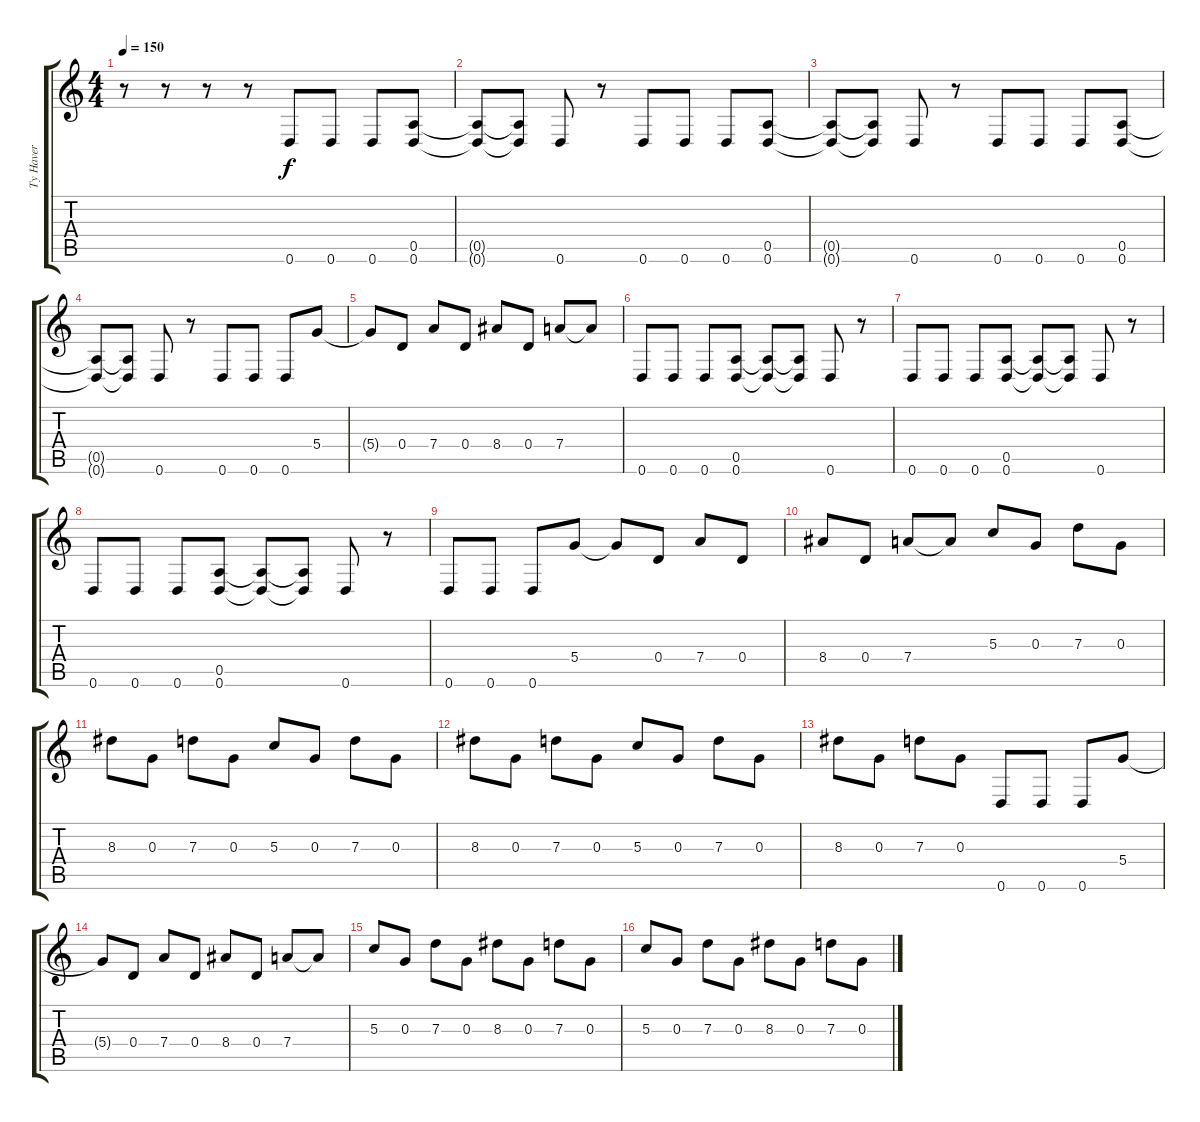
\track ("Ty Haver" "Ty Haver") {instrument distortionguitar}
\staff {score tabs}
\tuning (E4 B3 G3 D3 A2 D2) {hide}
\ts (4 4)
\tempo 150
\clef g2
\ks c
r.8{dy f} r.8 r.8 r.8 0.6.8 0.6.8 0.6.8 (0.5 0.6).8 |
(0.5{t} 0.6{t}).8 (0.5{t} 0.6{t}).8 0.6.8 r.8 0.6.8 0.6.8 0.6.8 (0.5 0.6).8 |
(0.5{t} 0.6{t}).8 (0.5{t} 0.6{t}).8 0.6.8 r.8 0.6.8 0.6.8 0.6.8 (0.5 0.6).8 |
(0.5{t} 0.6{t}).8 (0.5{t} 0.6{t}).8 0.6.8 r.8 0.6.8 0.6.8 0.6.8 5.4.8 |
5.4{t}.8 0.4.8 7.4.8 0.4.8 8.4.8 0.4.8 7.4.8 7.4{t}.8 |
0.6.8 0.6.8 0.6.8 (0.5 0.6).8 (0.5{t} 0.6{t}).8 (0.5{t} 0.6{t}).8 0.6.8 r.8 |
0.6.8 0.6.8 0.6.8 (0.5 0.6).8 (0.5{t} 0.6{t}).8 (0.5{t} 0.6{t}).8 0.6.8 r.8 |
0.6.8 0.6.8 0.6.8 (0.5 0.6).8 (0.5{t} 0.6{t}).8 (0.5{t} 0.6{t}).8 0.6.8 r.8 |
0.6.8 0.6.8 0.6.8 5.4.8 5.4{t}.8 0.4.8 7.4.8 0.4.8 |
8.4.8 0.4.8 7.4.8 7.4{t}.8 5.3.8 0.3.8 7.3.8 0.3.8 |
8.3.8 0.3.8 7.3.8 0.3.8 5.3.8 0.3.8 7.3.8 0.3.8 |
8.3.8 0.3.8 7.3.8 0.3.8 5.3.8 0.3.8 7.3.8 0.3.8 |
8.3.8 0.3.8 7.3.8 0.3.8 0.6.8 0.6.8 0.6.8 5.4.8 |
5.4{t}.8 0.4.8 7.4.8 0.4.8 8.4.8 0.4.8 7.4.8 7.4{t}.8 |
5.3.8 0.3.8 7.3.8 0.3.8 8.3.8 0.3.8 7.3.8 0.3.8 |
5.3.8 0.3.8 7.3.8 0.3.8 8.3.8 0.3.8 7.3.8 0.3.8
